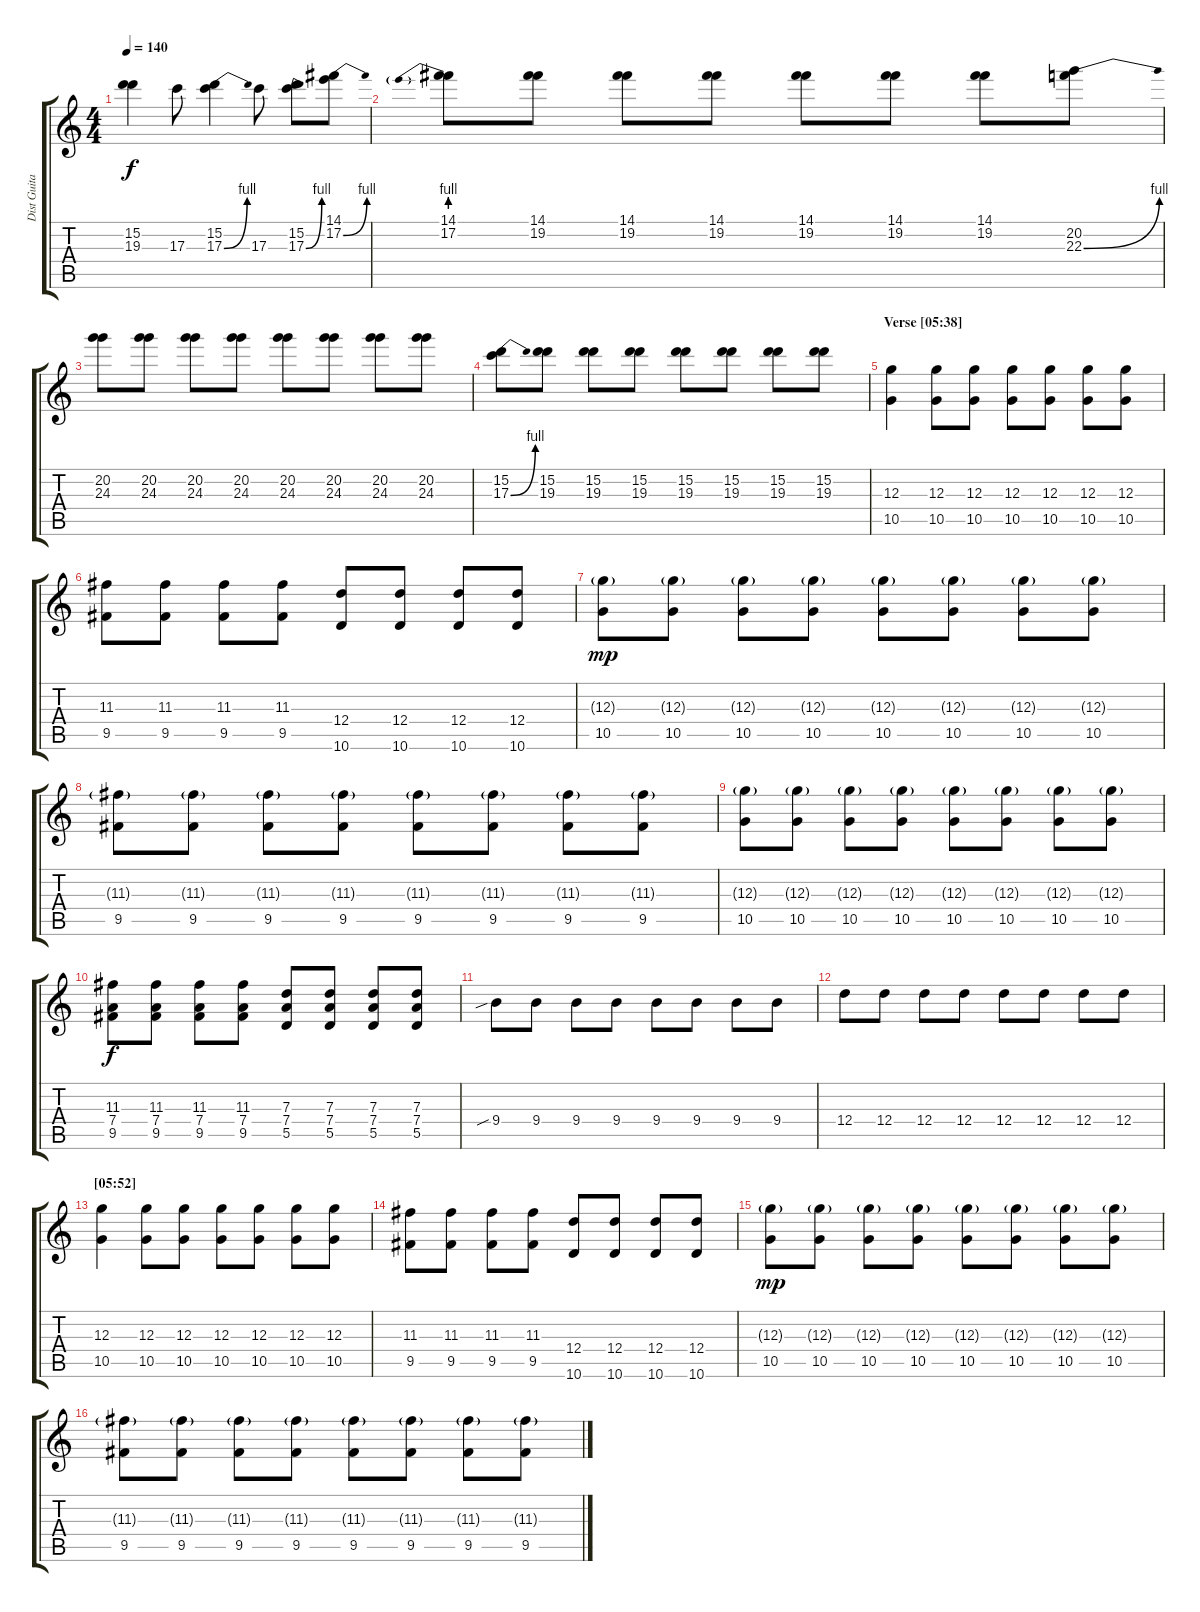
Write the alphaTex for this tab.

\track ("Dist Guitar (Right)" "Dist Guita") {instrument distortionguitar}
\staff {score tabs}
\tuning (E4 B3 G3 D3 A2 E2) {hide}
\ts (4 4)
\tempo 140
\clef g2
\ks c
(15.2 19.3).4{dy f} 17.3.8 (15.2 17.3{be (bend 0 0 60 4)}).4 17.3.8 (15.2 17.3{be (bend 0 0 60 4)}).8 (14.1 17.2{be (bend 0 0 60 4)}).8 |
(14.1 17.2{be (prebend 0 4 60 4)}).8 (14.1 19.2).8 (14.1 19.2).8 (14.1 19.2).8 (14.1 19.2).8 (14.1 19.2).8 (14.1 19.2).8 (20.2 22.3{be (bend 0 0 60 4)}).8 |
(20.2 24.3).8 (20.2 24.3).8 (20.2 24.3).8 (20.2 24.3).8 (20.2 24.3).8 (20.2 24.3).8 (20.2 24.3).8 (20.2 24.3).8 |
(15.2 17.3{be (bend 0 0 60 4)}).8 (15.2 19.3).8 (15.2 19.3).8 (15.2 19.3).8 (15.2 19.3).8 (15.2 19.3).8 (15.2 19.3).8 (15.2 19.3).8 |
\section ("" "Verse [05:38]")
(12.3 10.5).4{volume 12 instrument distortionguitar} (12.3 10.5).8 (12.3 10.5).8 (12.3 10.5).8 (12.3 10.5).8 (12.3 10.5).8 (12.3 10.5).8 |
(11.3 9.5).8 (11.3 9.5).8 (11.3 9.5).8 (11.3 9.5).8 (12.4 10.6).8 (12.4 10.6).8 (12.4 10.6).8 (12.4 10.6).8 |
(12.3{g} 10.5).8{dy mp} (12.3{g} 10.5).8 (12.3{g} 10.5).8 (12.3{g} 10.5).8 (12.3{g} 10.5).8 (12.3{g} 10.5).8 (12.3{g} 10.5).8 (12.3{g} 10.5).8 |
(11.3{g} 9.5).8 (11.3{g} 9.5).8 (11.3{g} 9.5).8 (11.3{g} 9.5).8 (11.3{g} 9.5).8 (11.3{g} 9.5).8 (11.3{g} 9.5).8 (11.3{g} 9.5).8 |
\section ("" "")
(12.3{g} 10.5).8 (12.3{g} 10.5).8 (12.3{g} 10.5).8 (12.3{g} 10.5).8 (12.3{g} 10.5).8 (12.3{g} 10.5).8 (12.3{g} 10.5).8 (12.3{g} 10.5).8 |
(11.3 7.4 9.5).8{dy f} (11.3 7.4 9.5).8 (11.3 7.4 9.5).8 (11.3 7.4 9.5).8 (7.3 7.4 5.5).8 (7.3 7.4 5.5).8 (7.3 7.4 5.5).8 (7.3 7.4 5.5).8 |
9.4{sib}.8 9.4.8 9.4.8 9.4.8 9.4.8 9.4.8 9.4.8 9.4.8 |
12.4.8 12.4.8 12.4.8 12.4.8 12.4.8 12.4.8 12.4.8 12.4.8 |
\section ("" "[05:52]")
(12.3 10.5).4 (12.3 10.5).8 (12.3 10.5).8 (12.3 10.5).8 (12.3 10.5).8 (12.3 10.5).8 (12.3 10.5).8 |
(11.3 9.5).8 (11.3 9.5).8 (11.3 9.5).8 (11.3 9.5).8 (12.4 10.6).8 (12.4 10.6).8 (12.4 10.6).8 (12.4 10.6).8 |
(12.3{g} 10.5).8{dy mp} (12.3{g} 10.5).8 (12.3{g} 10.5).8 (12.3{g} 10.5).8 (12.3{g} 10.5).8 (12.3{g} 10.5).8 (12.3{g} 10.5).8 (12.3{g} 10.5).8 |
(11.3{g} 9.5).8 (11.3{g} 9.5).8 (11.3{g} 9.5).8 (11.3{g} 9.5).8 (11.3{g} 9.5).8 (11.3{g} 9.5).8 (11.3{g} 9.5).8 (11.3{g} 9.5).8
